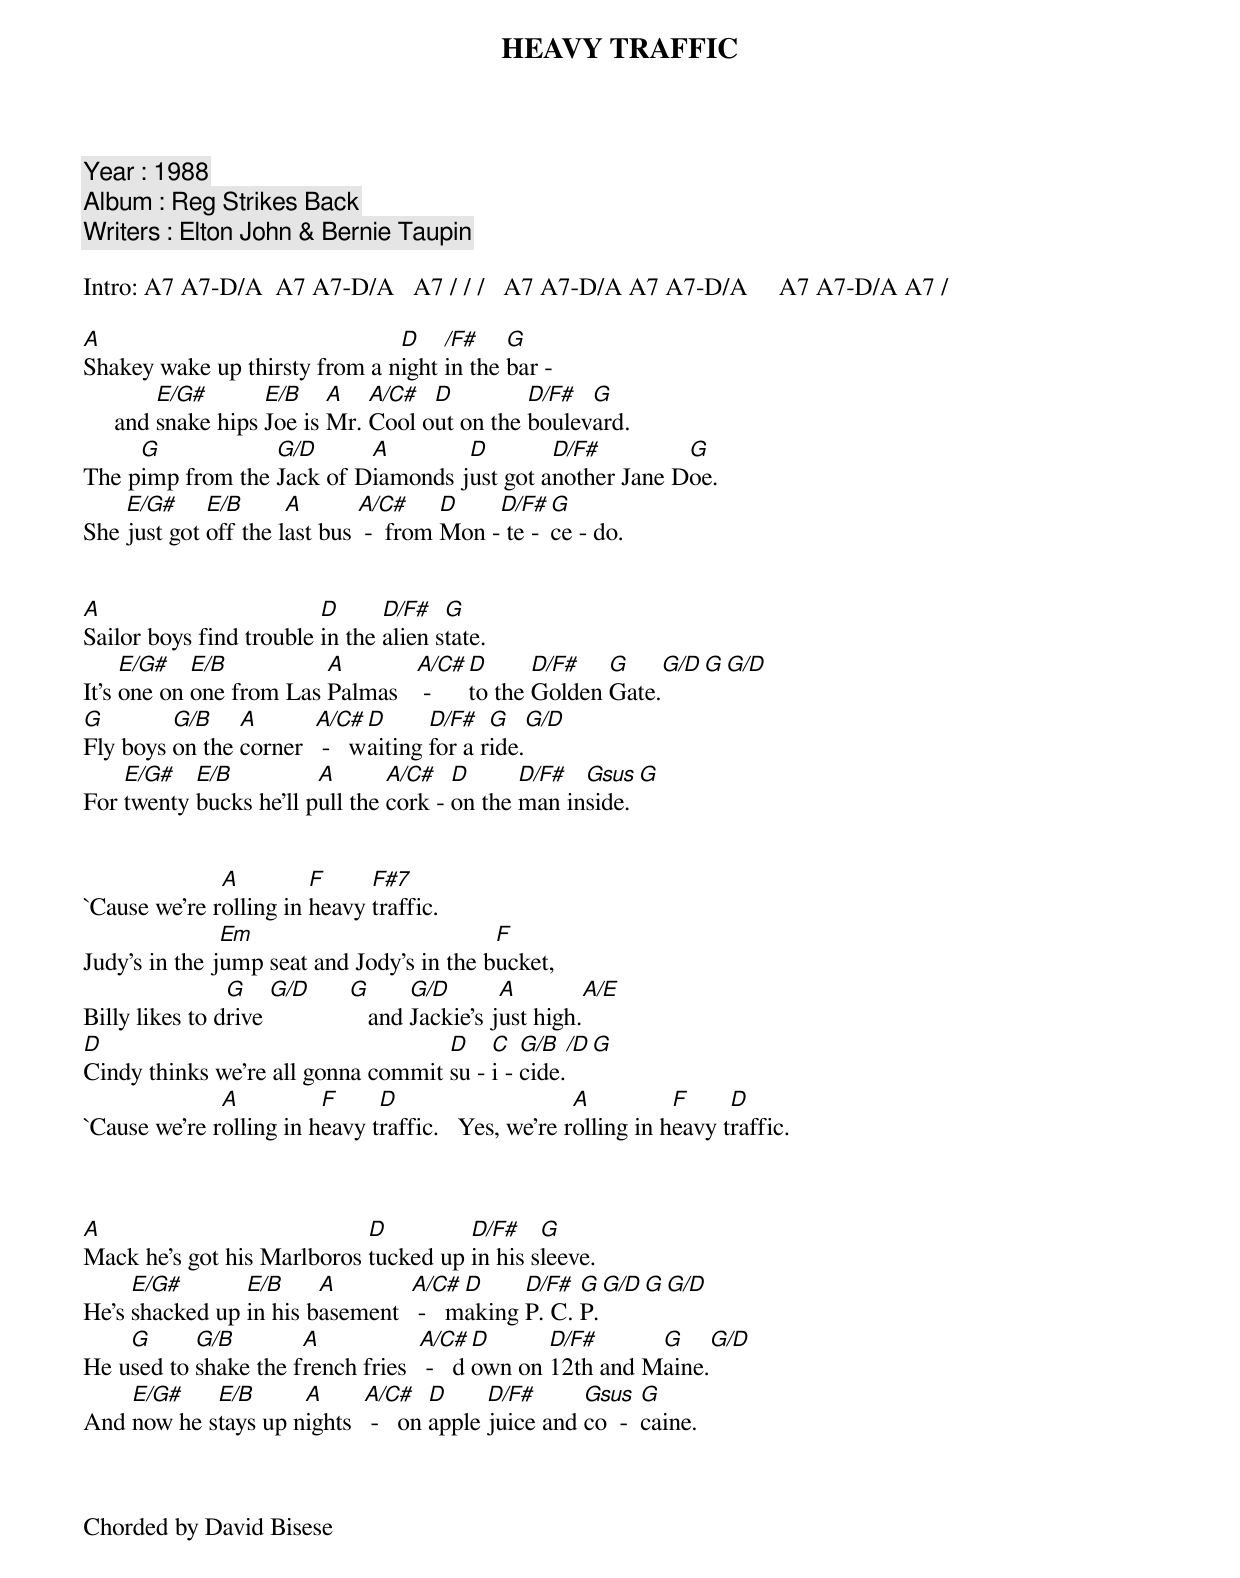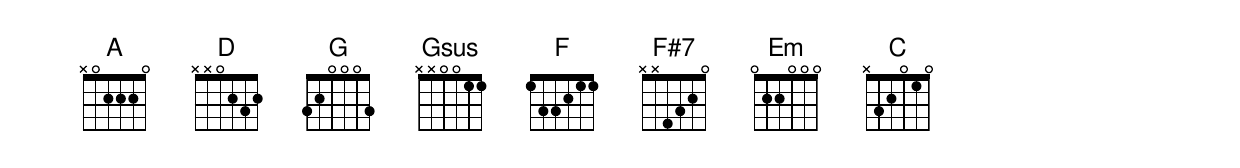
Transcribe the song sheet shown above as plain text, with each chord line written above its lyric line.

HEAVY TRAFFIC

   Year : 1988
  Album : Reg Strikes Back
Writers : Elton John & Bernie Taupin

Intro: A7 A7-D/A  A7 A7-D/A   A7 / / /   A7 A7-D/A A7 A7-D/A     A7 A7-D/A A7 /

A                              D    /F#    G
Shakey wake up thirsty from a night in the bar -
         E/G#       E/B    A   A/C#  D         D/F#  G
     and snake hips Joe is Mr. Cool out on the boulevard.
     G            G/D      A        D        D/F#         G
The pimp from the Jack of Diamonds just got another Jane Doe.
    E/G#     E/B      A       A/C#     D    D/F#  G
She just got off the last bus  -  from Mon - te - ce - do.


A                        D      D/F#   G
Sailor boys find trouble in the alien state.
     E/G#   E/B          A        A/C#  D      D/F#   G    G/D  G  G/D
It's one on one from Las Palmas    -    to the Golden Gate.
G        G/B    A       A/C#  D      D/F#   G    G/D
Fly boys on the corner   -   waiting for a ride.
    E/G#   E/B          A       A/C#   D      D/F#  Gsus   G
For twenty bucks he'll pull the cork - on the man inside.


              A         F     F#7
`Cause we're rolling in heavy traffic.
               Em                          F
Judy's in the jump seat and Jody's in the bucket,
                G    G/D   G      G/D       A             A/E
Billy likes to drive          and Jackie's just high.
D                                   D    C   G/B  /D   G
Cindy thinks we're all gonna commit su - i - cide.
              A          F     D                     A          F     D
`Cause we're rolling in heavy traffic.   Yes, we're rolling in heavy traffic.



A                           D         D/F#    G
Mack he's got his Marlboros tucked up in his sleeve.
     E/G#       E/B     A        A/C#  D     D/F#  G   G/D   G   G/D
He's shacked up in his basement   -   making P. C. P.
    G      G/B        A            A/C#  D      D/F#      G     G/D
He used to shake the french fries   -   down on 12th and Maine.
    E/G#    E/B      A      A/C#    D     D/F#      Gsus   G
And now he stays up nights   -   on apple juice and co  -  caine.


{Repeat Chorus}

Chorded by David Bisese
